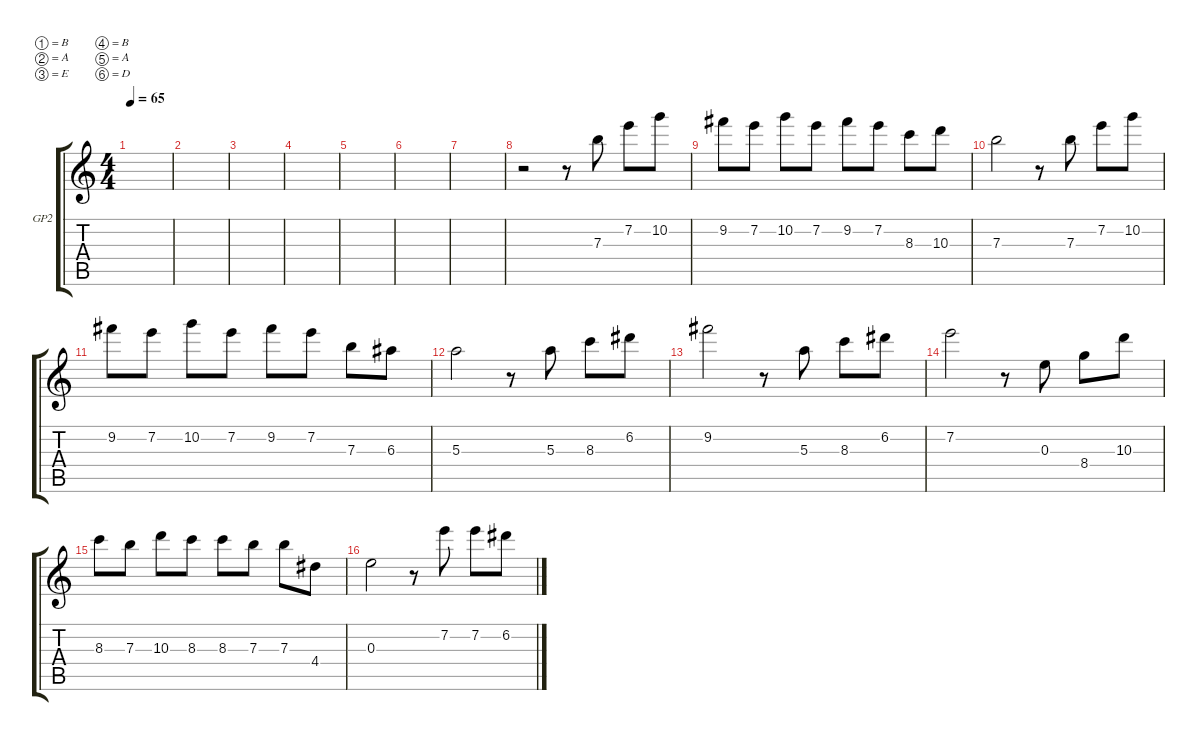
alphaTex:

\defaultSystemsLayout 4
\hideDynamics
\firstSystemTrackNameOrientation horizontal
\otherSystemsTrackNameOrientation horizontal
\track ("GP2" "GP2") {instrument acousticguitarnylon}
\staff {score tabs}
\tuning (B4 A4 E4 B3 A3 D3)
\ts (4 4)
\tempo 65
\clef g2
\scale
0.333333
\ks c
|
\scale
0.333333 |
\scale
0.333333 |
\scale
0.333333 |
\scale
0.333333 |
\scale
0.333333 |
\scale
0.333333 |
\scale
0.333333 r.2 r.8 7.3.8 7.2.8 10.2.8 |
\scale
0.333333 9.2.8 7.2.8 10.2.8 7.2.8 9.2.8 7.2.8 8.3.8 10.3.8 |
\scale
0.333333 7.3.2 r.8 7.3.8 7.2.8 10.2.8 |
\scale
0.333333 9.2.8 7.2.8 10.2.8 7.2.8 9.2.8 7.2.8 7.3.8 6.3.8 |
\scale
0.333333 5.3.2 r.8 5.3.8 8.3.8 6.2.8 |
\scale
0.333333 9.2.2 r.8 5.3.8 8.3.8 6.2.8 |
\scale
0.333333 7.2.2 r.8 0.3.8 8.4.8 10.3.8 |
\scale
0.333333 8.3.8 7.3.8 10.3.8 8.3.8 8.3.8 7.3.8 7.3.8 4.4.8 |
\scale
0.333333 0.3.2 r.8 7.2.8 7.2.8 6.2.8
